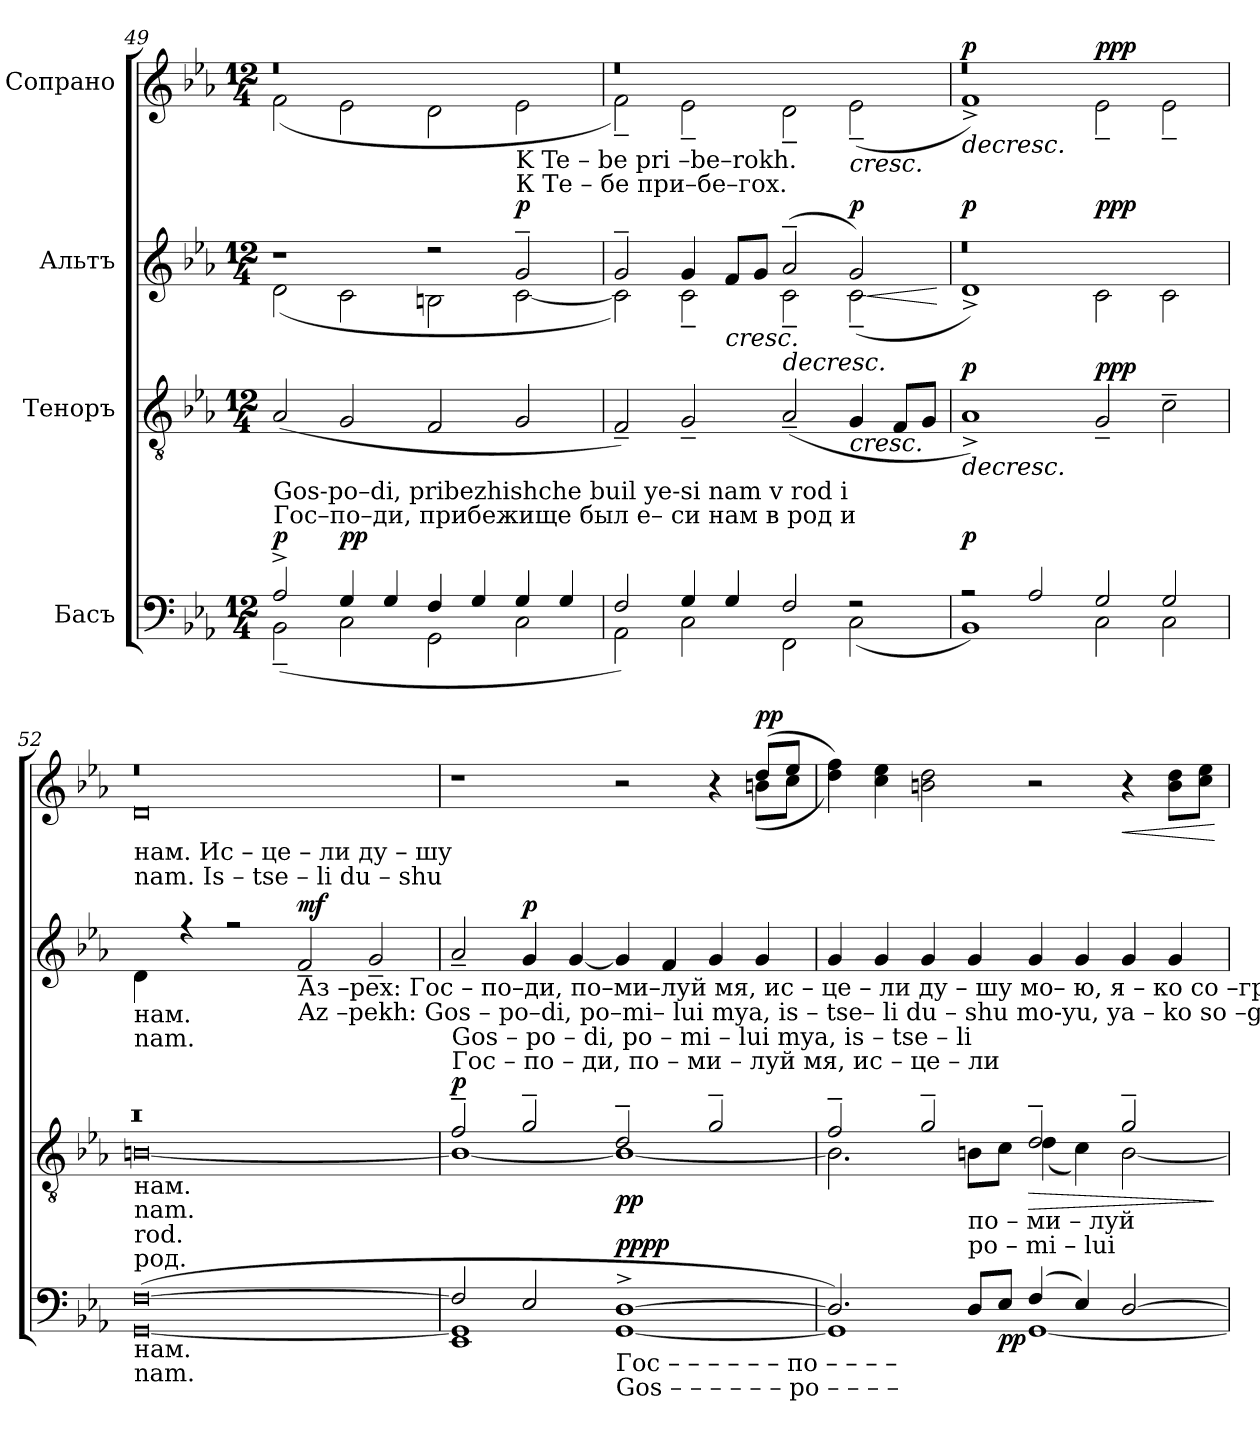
**kern	**dynam	**kern	**dynam	**kern	**dynam	**kern	**dynam
*part4	*part4	*part3	*part3	*part2	*part2	*part1	*part1
*staff4	*staff4	*staff3	*staff3	*staff2	*staff2	*staff1	*staff1
*I"Басъ	*	*I"Теноръ	*	*I"Альтъ	*	*I"Сопрано	*
*clefF4	*	*clefGv2	*	*clefG2	*	*clefG2	*
*k[b-e-a-]	*	*k[b-e-a-]	*	*k[b-e-a-]	*	*k[b-e-a-]	*
*M12/4	*	*M12/4	*	*M12/4	*	*M12/4	*
=49	=49	=49	=49	=49	=49	=49	=49
*^	*	*	*	*^	*	*^	*
!LO:TX:a:t=Гос–по–ди,  прибежище был е– си   нам                              в род        и	!	!	!	!	!	!	!	!	!	!
!LO:TX:a:t=Gos-po–di,  pribezhishche buil ye-si  nam                             v rod         i	!	!	!	!	!	!	!	!	!	!
!	!	!LO:DY:a	!	!	!	!	!	!	!	!
2A-^/	(2BB-~\	p	(2A-/	.	1r	(2d\	.	0r	(2f\	.
!	!	!LO:DY:a	!	!	!	!	!	!	!	!
4G/	2C\	pp	2G/	.	.	2c\	.	.	2e-\	.
4G/	.	.	.	.	.	.	.	.	.	.
4F/	2GG\	.	2F/	.	2r	2Bn\	.	.	2d\	.
4G/	.	.	.	.	.	.	.	.	.	.
!	!	!	!	!	!LO:TX:a:t=К Те    –   бе   при–бе–гох.	!	!	!	!	!
!	!	!	!	!	!LO:TX:a:t=K Te    –   be   pri  –be–rokh.	!	!	!	!	!
!	!	!	!	!	!	!	!LO:DY:a	!	!	!
4G/	2C\	.	2G/	.	2g~/	[2c\	p	.	2e-\	.
4G/	.	.	.	.	.	.	.	.	.	.
=50	=50	=50	=50	=50	=50	=50	=50	=50	=50	=50
2F/	2AA-\)	.	2F~/)	.	2g~/	2c\])	.	0r	2f~\)	.
4G/	2C\	.	2G~/	.	4g/	2c~\	.	.	2e-~\	.
!	!	!	!	!	!	!	!LO:HP:b	!	!	!
4G/	.	.	.	.	8f/L	.	<	.	.	.
.	.	.	.	.	8g/J	.	.	.	.	.
!	!	!	!	!	!	!	!LO:HP:b	!	!	!
2F/	2FF\	.	(2A-~/	.	(2a-~/	2c~\	>	.	2d~\	.
!	!	!	!	!LO:HP:b	!	!	!LO:HP:b	!	!	!LO:HP:b
!	!	!	!	!	!	!	!LO:DY:n=1:a	!	!	!
2r	(2C\	.	4G/	<	2g/)	(2c~\	< p	.	(2e-~\	<
.	.	.	8F/L	.	.	.	.	.	.	.
.	.	.	8G/J	.	.	.	.	.	.	.
*	*	*	*	*	*v	*v	*	*	*	*
*v	*v	*	*	*	*	*	*v	*v	*
.	.	.	.	.	] [	.	.
=51	=51	=51	=51	=51	=51	=51	=51
*^	*	*	*	*	*	*	*
!	!	!LO:DY:a	!	!LO:HP:b	!	!	!	!LO:HP:b
*	*	*	*	*	*^	*	*^	*
!	!	!	!	!LO:DY:n=1:a	!	!	!LO:DY:a	!	!	!LO:DY:n=1:a
2r	1BB-)	p	1A-^)	> p	0r	1d^)	p	0r	1f^)	> p
2A-/	.	.	.	.	.	.	.	.	.	.
!	!	!	!	!LO:DY:n=2:a	!	!	!LO:DY:a	!	!	!LO:DY:n=2:a
2G/	2C\	.	2G~/	ppp	.	2c\	ppp	.	2e-~\	ppp
2G/	2C\	.	2c~\	.	.	2c\	.	.	2e-~\	.
*	*	*	*	*	*v	*v	*	*	*	*
*v	*v	*	*	*	*	*	*v	*v	*
.	.	.	[	.	[	.	[
!!LO:PB:g=z
=52	=52	=52	=52	=52	=52	=52	=52
*^	*	*^	*	*^	*	*^	*
!	!	!	!	!	!	!	!	!	!LO:TX:b:t=нам.                                                                                 Ис       –        це – ли                                         ду          –           шу	!	!
!	!	!	!	!	!	!	!	!	!LO:TX:b:t=nam.                                                                                 Is       –        tse – li                                            du         –         shu	!	!
!	!	!	!	!	!	!LO:TX:b:t=нам.	!	!	!	!	!
!	!	!	!	!	!	!LO:TX:b:t=nam.	!	!	!	!	!
!	!	!	!LO:TX:b:t=нам.	!	!	!	!	!	!	!	!
!	!	!	!LO:TX:b:t=nam.	!	!	!	!	!	!	!	!
!LO:TX:b:t=нам.	!	!	!	!	!	!	!	!	!	!	!
!LO:TX:b:t=nam.	!	!	!	!	!	!	!	!	!	!	!
!LO:TX:a:t=род.	!	!	!	!	!	!	!	!	!	!	!
!LO:TX:a:t=rod.	!	!	!	!	!	!	!	!	!	!	!
([0F	[0GG	.	0r	[0Bn	.	1ryy	4d\	.	0r	0d	.
.	.	.	.	.	.	.	4rff	.	.	.	.
.	.	.	.	.	.	.	2rff	.	.	.	.
!	!	!	!	!	!	!LO:TX:b:t=Аз –рех&colon;     Гос – по–ди,       по–ми–луй      мя,  ис – це – ли     ду – шу   мо– ю,         я  –  ко   со  –гре–	!	!	!	!	!
!	!	!	!	!	!	!LO:TX:b:t=Az –pekh&colon;  Gos – po–di,        po–mi– lui      mya, is  – tse– li       du – shu  mo-yu,      ya  –  ko   so –gre–	!	!	!	!	!
!	!	!	!	!	!	!	!	!LO:DY:a	!	!	!
.	.	.	.	.	.	2f~/	1ryy	mf	.	.	.
.	.	.	.	.	.	2g~/	.	.	.	.	.
*	*	*	*	*	*	*v	*v	*	*	*	*
=53	=53	=53	=53	=53	=53	=53	=53	=53	=53	=53
!	!	!	!LO:TX:a:t=Гос – по    –   ди,         по      –       ми    –     луй            мя,            ис       –        це    –      ли	!	!	!	!	!	!	!
!	!	!	!LO:TX:a:t=Gos – po   –    di,         po      –       mi     –      lui            mya,           is       –       tse    –        li	!	!	!	!	!	!	!
!	!	!	!	!	!LO:DY:a	!	!	!	!	!
2F/]	1EE- 1GG]	.	2f~/	1B_	p	2a-~/	.	1r	1ryy	.
!	!	!	!	!	!	!	!LO:DY:a	!	!	!
2E-/	.	.	2g~/	.	.	4g/	p	.	.	.
.	.	.	.	.	.	[4g/	.	.	.	.
!LO:TX:b:t=Гос       –       –       –       –       –       –           по       –       –       –       –	!	!	!	!	!	!	!	!	!	!
!LO:TX:b:t=Gos      –       –       –       –       –       –           po       –       –       –       –	!	!	!	!	!	!	!	!	!	!
!	!	!LO:DY:a	!	!	!	!	!	!	!	!
!	!	!LO:DY:n=1:b	!	!	!LO:DY:b	!	!	!	!	!
[1D^	[1GG	pp pp	2d~/	1B_	pp	4g/]	.	2r	2ryy	.
.	.	.	.	.	.	4f/	.	.	.	.
.	.	.	2g~/	.	.	4g/	.	4r	4ryy	.
!	!	!	!	!	!	!	!	!	!	!LO:DY:a
.	.	.	.	.	.	4g/	.	(8dd/L	(8bn\L	pp
.	.	.	.	.	.	.	.	8ee-/J	8cc\J	.
*	*	*	*	*	*	*	*	*v	*v	*
=54	=54	=54	=54	=54	=54	=54	=54	=54	=54
2.D/])	1GG]	.	2f~/	2.B\]	.	4g/	.	4dd\ 4ff\))	.
.	.	.	.	.	.	4g/	.	4cc\ 4ee-\	.
.	.	.	2g~/	.	.	4g/	.	2bn\ 2dd\	.
!	!	!	!	!LO:TX:b:t=по  –     ми  –    луй	!	!	!	!	!
!	!	!	!	!LO:TX:b:t=po  –     mi   –    lui	!	!	!	!	!
8D/L	.	.	.	8Bn\L	.	4g/	.	.	.
!	!	!LO:DY:b	!	!	!	!	!	!	!
8E-/J	.	pp	.	8c\J	.	.	.	.	.
!	!	!	!	!	!LO:HP:b	!	!	!	!
(4F/	[1GG	.	2d~/	(>4d\	>	4g/	.	2r	.
4E-/)	.	.	.	4c\)	.	4g/	.	.	.
!	!	!	!	!	!	!	!	!	!LO:HP:b
[2D/	.	.	2g~/	[2B\	.	4g/	.	4r	<
.	.	.	.	.	.	4g/	.	8b\ 8dd\L	.
.	.	.	.	.	.	.	.	8cc\ 8ee-\J	.
*v	*v	*	*	*	*	*	*	*	*
*	*	*v	*v	*	*	*	*	*
.	.	.	] ]	.	.	.	] [
=	=	=	=	=	=	=	=
*-	*-	*-	*-	*-	*-	*-	*-
